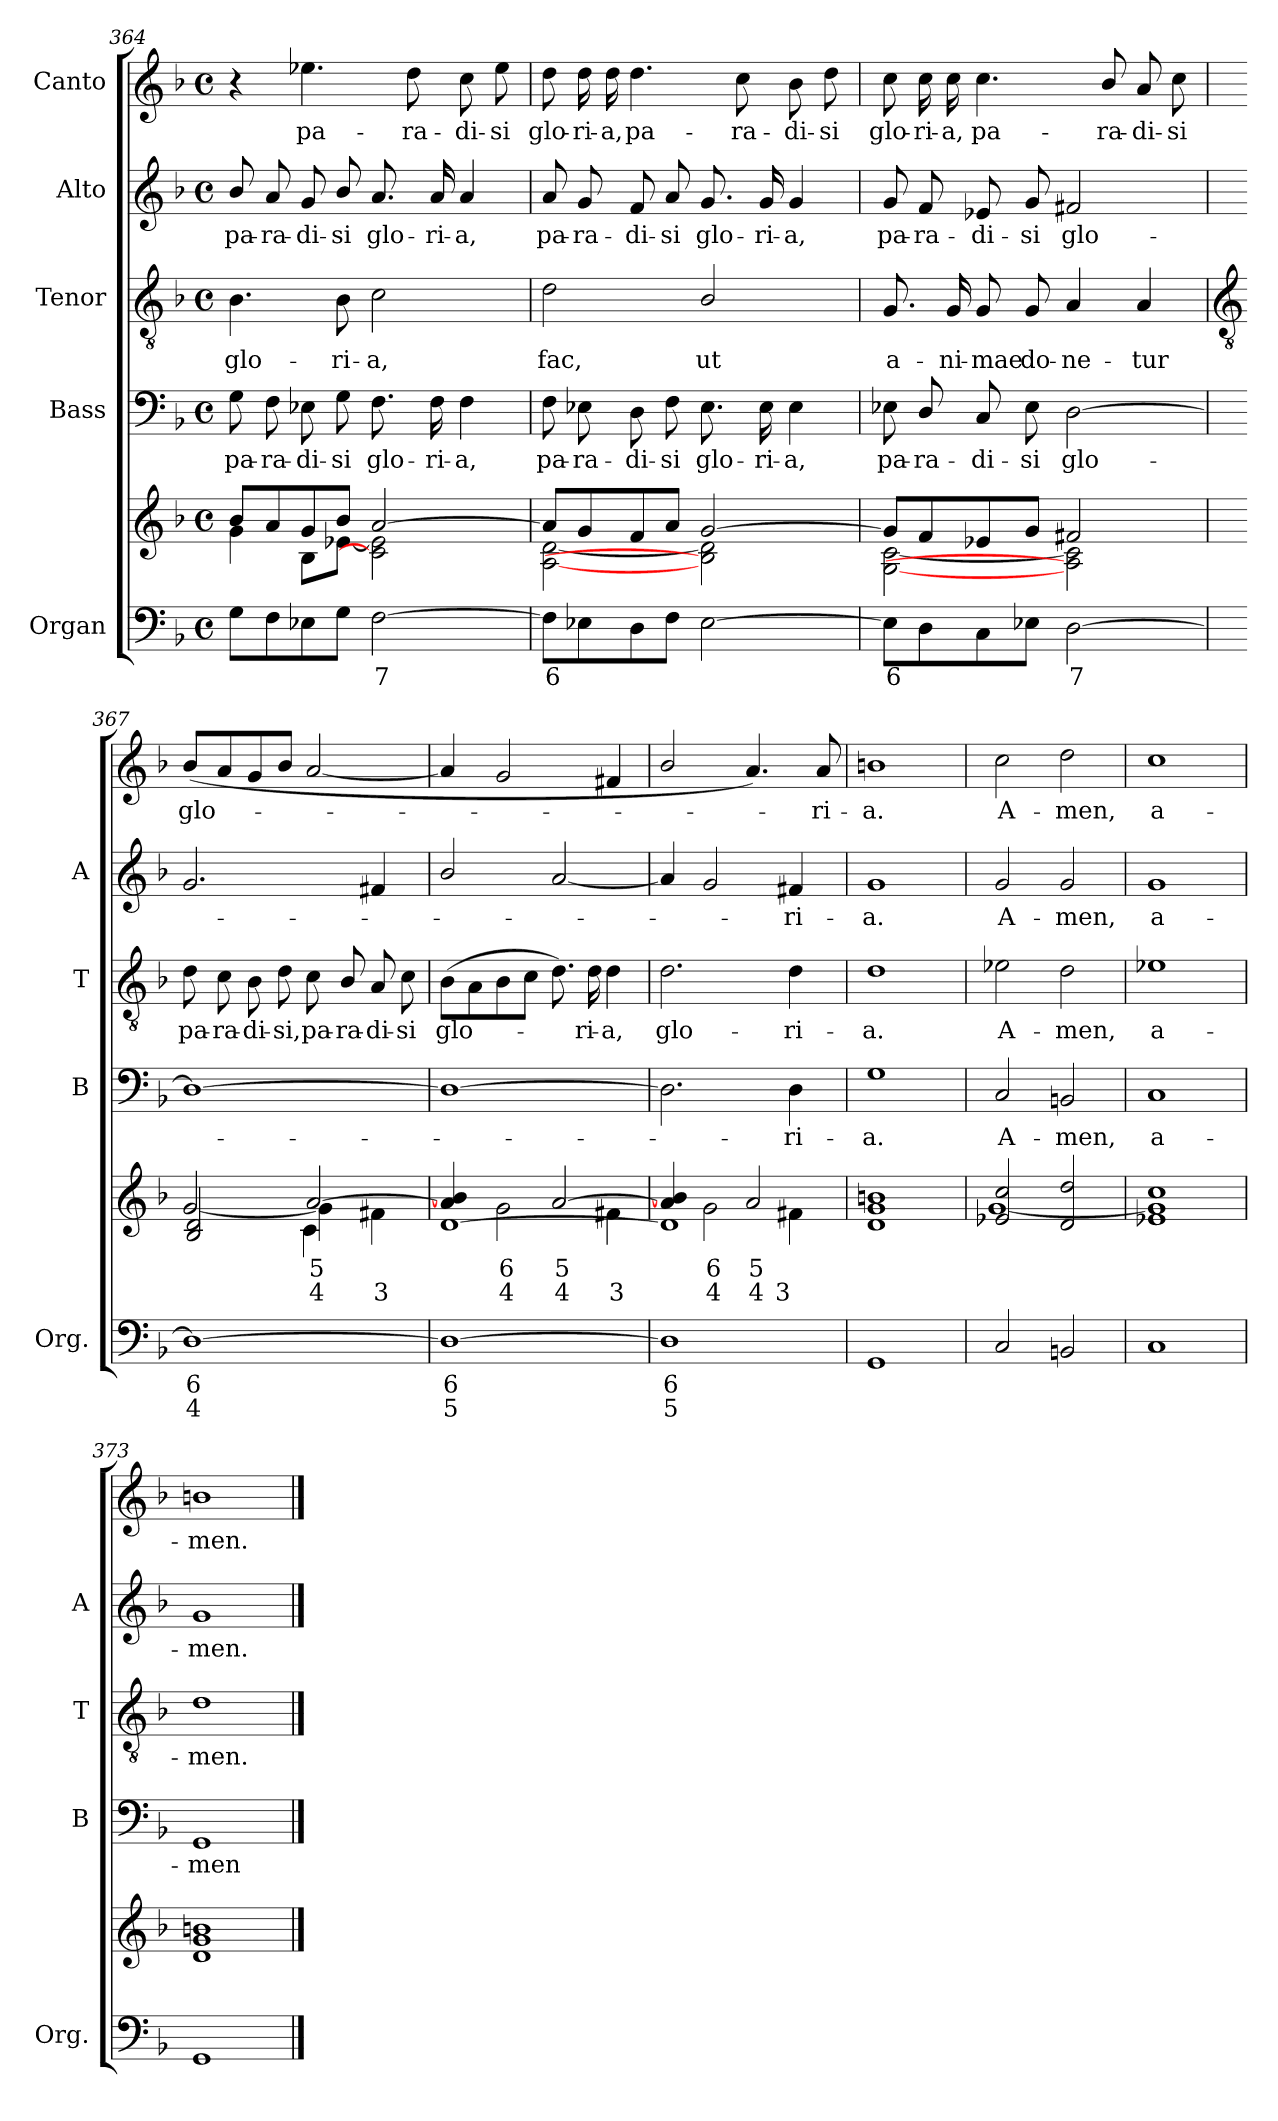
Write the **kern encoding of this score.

**kern	**text	**text	**kern	**text	**text	**kern	**text	**kern	**text	**kern	**text	**kern	**text
*part5	*part5	*part5	*part5	*part5	*part5	*part4	*part4	*part3	*part3	*part2	*part2	*part1	*part1
*staff6	*staff6	*staff6	*staff5	*staff5	*staff5	*staff4	*staff4	*staff3	*staff3	*staff2	*staff2	*staff1	*staff1
*I"Organ	*	*	*	*	*	*I"Bass	*	*I"Tenor	*	*I"Alto	*	*I"Canto	*
*I'Org.	*	*	*	*	*	*I'B	*	*I'T	*	*I'A	*	*	*
*clefF4	*	*	*clefG2	*	*	*clefF4	*	*clefGv2	*	*clefG2	*	*clefG2	*
*k[b-]	*	*	*k[b-]	*	*	*k[b-]	*	*k[b-]	*	*k[b-]	*	*k[b-]	*
*F:	*	*	*F:	*	*	*F:	*	*F:	*	*F:	*	*F:	*
*M4/4	*	*	*M4/4	*	*	*M4/4	*	*M4/4	*	*M4/4	*	*M4/4	*
*met(c)	*	*	*met(c)	*	*	*met(c)	*	*met(c)	*	*met(c)	*	*met(c)	*
=364	=364	=364	=364	=364	=364	=364	=364	=364	=364	=364	=364	=364	=364
*	*	*	*^	*	*	*	*	*	*	*	*	*	*
*	*	*	*	*^	*	*	*	*	*	*	*	*	*	*
!	!	!	!	!	!	!	!	!	!LO:LY:b	!	!LO:LY:b	!	!LO:LY:b	!	!
8GL	.	.	8b-/L	4g\	1ryy	.	.	8G	pa-	4.B-	glo-	8b-/	pa-	4r	.
!	!	!	!	!	!	!	!	!	!LO:LY:b	!	!	!	!LO:LY:b	!	!
8F	.	.	8a/	.	.	.	.	8F	-ra-	.	.	8a	-ra-	.	.
!	!	!	!	!	!	!	!	!	!LO:LY:b	!	!	!	!LO:LY:b	!	!LO:LY:b
8E-X	.	.	8g/	8B-\L	.	.	.	8E-X	-di-	.	.	8g	-di-	4.ee-X	pa-
!	!	!	!	!	!	!	!	!	!LO:LY:b	!	!LO:LY:b	!	!LO:LY:b	!	!
8GJ	.	.	8b-/J	[8e-X\J	.	.	.	8G	-si	8B-	-ri-	8b-/	-si	.	.
!	!LO:LY:b	!	!	!	!	!	!	!	!LO:LY:b	!	!LO:LY:b	!	!LO:LY:b	!	!
[2F	7	.	[2a/	2c\] 2e-\]	.	.	.	8.F	glo-	2c	-a,	8.a	glo-	.	.
!	!	!	!	!	!	!	!	!	!	!	!	!	!	!	!LO:LY:b
.	.	.	.	.	.	.	.	.	.	.	.	.	.	8dd	-ra-
!	!	!	!	!	!	!	!	!	!LO:LY:b	!	!	!	!LO:LY:b	!	!
.	.	.	.	.	.	.	.	16F	-ri-	.	.	16a	-ri-	.	.
!	!	!	!	!	!	!	!	!	!LO:LY:b	!	!	!	!LO:LY:b	!	!LO:LY:b
.	.	.	.	.	.	.	.	4F	-a,	.	.	4a	-a,	8cc	-di-
!	!	!	!	!	!	!	!	!	!	!	!	!	!	!	!LO:LY:b
.	.	.	.	.	.	.	.	.	.	.	.	.	.	8ee-	-si
=365	=365	=365	=365	=365	=365	=365	=365	=365	=365	=365	=365	=365	=365	=365	=365
!	!LO:LY:b	!	!	!	!	!	!	!	!LO:LY:b	!	!LO:LY:b	!	!LO:LY:b	!	!LO:LY:b
8FL]	6	.	8a/L]	[2A\ [2d\	1ryy	.	.	8F	pa-	2d	fac,	8a	pa-	8dd	glo-
!	!	!	!	!	!	!	!	!	!LO:LY:b	!	!	!	!LO:LY:b	!	!LO:LY:b
8E-X	.	.	8g/	.	.	.	.	8E-X	-ra-	.	.	8g	-ra-	16dd	-ri-
!	!	!	!	!	!	!	!	!	!	!	!	!	!	!	!LO:LY:b
.	.	.	.	.	.	.	.	.	.	.	.	.	.	16dd	-a,
!	!	!	!	!	!	!	!	!	!LO:LY:b	!	!	!	!LO:LY:b	!	!LO:LY:b
8D	.	.	8f/	.	.	.	.	8D	-di-	.	.	8f	-di-	4.dd	pa-
!	!	!	!	!	!	!	!	!	!LO:LY:b	!	!	!	!LO:LY:b	!	!
8FJ	.	.	8a/J	.	.	.	.	8F	-si	.	.	8a	-si	.	.
!	!	!	!	!	!	!	!	!	!LO:LY:b	!	!LO:LY:b	!	!LO:LY:b	!	!
[2E-	.	.	[2g/	2B-\] 2d\]	.	.	.	8.E-	glo-	2B-/	ut	8.g	glo-	.	.
!	!	!	!	!	!	!	!	!	!	!	!	!	!	!	!LO:LY:b
.	.	.	.	.	.	.	.	.	.	.	.	.	.	8cc	-ra-
!	!	!	!	!	!	!	!	!	!LO:LY:b	!	!	!	!LO:LY:b	!	!
.	.	.	.	.	.	.	.	16E-	-ri-	.	.	16g	-ri-	.	.
!	!	!	!	!	!	!	!	!	!LO:LY:b	!	!	!	!LO:LY:b	!	!LO:LY:b
.	.	.	.	.	.	.	.	4E-	-a,	.	.	4g	-a,	8b-	-di-
!	!	!	!	!	!	!	!	!	!	!	!	!	!	!	!LO:LY:b
.	.	.	.	.	.	.	.	.	.	.	.	.	.	8dd	-si
=366	=366	=366	=366	=366	=366	=366	=366	=366	=366	=366	=366	=366	=366	=366	=366
!	!LO:LY:b	!	!	!	!	!	!	!	!LO:LY:b	!	!LO:LY:b	!	!LO:LY:b	!	!LO:LY:b
8E-L]	6	.	8g/L]	[2G\ [2c\	1ryy	.	.	8E-X	pa-	8.G	a-	8g	pa-	8cc	glo-
!	!	!	!	!	!	!	!	!	!LO:LY:b	!	!	!	!LO:LY:b	!	!LO:LY:b
8D	.	.	8f/	.	.	.	.	8D/	-ra-	.	.	8f	-ra-	16cc	-ri-
!	!	!	!	!	!	!	!	!	!	!	!LO:LY:b	!	!	!	!LO:LY:b
.	.	.	.	.	.	.	.	.	.	16G	-ni-	.	.	16cc	-a,
!	!	!	!	!	!	!	!	!	!LO:LY:b	!	!LO:LY:b	!	!LO:LY:b	!	!LO:LY:b
8C	.	.	8e-X/	.	.	.	.	8C	-di-	8G	-mae	8e-X	-di-	4.cc	pa-
!	!	!	!	!	!	!	!	!	!LO:LY:b	!	!LO:LY:b	!	!LO:LY:b	!	!
8E-J	.	.	8g/J	.	.	.	.	8E-	-si	8G	do-	8g	-si	.	.
!	!LO:LY:b	!	!	!	!	!	!	!	!LO:LY:b	!	!LO:LY:b	!	!LO:LY:b	!	!
[2D	7	.	2f#X/	2A\] 2c\]	.	.	.	[2D	glo-	4A	-ne-	2f#X	glo-	.	.
!	!	!	!	!	!	!	!	!	!	!	!	!	!	!	!LO:LY:b
.	.	.	.	.	.	.	.	.	.	.	.	.	.	8b-/	-ra-
!	!	!	!	!	!	!	!	!	!	!	!LO:LY:b	!	!	!	!LO:LY:b
.	.	.	.	.	.	.	.	.	.	4A	-tur	.	.	8a	-di-
!	!	!	!	!	!	!	!	!	!	!	!	!	!	!	!LO:LY:b
.	.	.	.	.	.	.	.	.	.	.	.	.	.	8cc	-si
!!LO:LB:g=z
=367	=367	=367	=367	=367	=367	=367	=367	=367	=367	=367	=367	=367	=367	=367	=367
*	*	*	*	*	*	*	*	*	*	*clefGv2	*	*	*	*	*
!	!LO:LY:b	!LO:LY:b	!	!	!	!	!	!	!	!	!LO:LY:b	!	!	!	!LO:LY:b
1D_	6	4	2ryy	[2g/	2B-/ 2d/	.	.	1D_	.	8d	pa-	2.g	.	(<8b-L	glo-
!	!	!	!	!	!	!	!	!	!	!	!LO:LY:b	!	!	!	!
.	.	.	.	.	.	.	.	.	.	8c	-ra-	.	.	8a	.
!	!	!	!	!	!	!	!	!	!	!	!LO:LY:b	!	!	!	!
.	.	.	.	.	.	.	.	.	.	8B-	-di-	.	.	8g	.
!	!	!	!	!	!	!	!	!	!	!	!LO:LY:b	!	!	!	!
.	.	.	.	.	.	.	.	.	.	8d	-si,	.	.	8b-J	.
!	!	!	!	!	!	!LO:LY:b	!LO:LY:b	!	!	!	!LO:LY:b	!	!	!	!
.	.	.	[2a/	4g\]	4c\	5	4	.	.	8c	pa-	.	.	[2a	.
!	!	!	!	!	!	!	!	!	!	!	!LO:LY:b	!	!	!	!
.	.	.	.	.	.	.	.	.	.	8B-/	-ra-	.	.	.	.
!	!	!	!	!	!	!	!LO:LY:b	!	!	!	!LO:LY:b	!	!	!	!
.	.	.	.	4f#X\	4ryy	.	3	.	.	8A	-di-	4f#X	.	.	.
!	!	!	!	!	!	!	!	!	!	!	!LO:LY:b	!	!	!	!
.	.	.	.	.	.	.	.	.	.	8c	-si	.	.	.	.
=368	=368	=368	=368	=368	=368	=368	=368	=368	=368	=368	=368	=368	=368	=368	=368
!	!LO:LY:b	!LO:LY:b	!	!	!	!	!	!	!	!	!LO:LY:b	!	!	!	!
1D_	6	5	4a/] 4b-/]	4ryy	[1d	.	.	1D_	.	(>8B-L	glo-	2b-/	.	4a]	.
.	.	.	.	.	.	.	.	.	.	8A	.	.	.	.	.
!	!	!	!	!	!	!LO:LY:b	!LO:LY:b	!	!	!	!	!	!	!	!
.	.	.	4ryy	2g\	.	6	4	.	.	8B-	.	.	.	2g/	.
.	.	.	.	.	.	.	.	.	.	8cJ	.	.	.	.	.
!	!	!	!	!	!	!LO:LY:b	!LO:LY:b	!	!	!	!	!	!	!	!
.	.	.	[2a/	.	.	5	4	.	.	8.d)	.	[2a	.	.	.
!	!	!	!	!	!	!	!	!	!	!	!LO:LY:b	!	!	!	!
.	.	.	.	.	.	.	.	.	.	16d	ri-	.	.	.	.
!	!	!	!	!	!	!	!LO:LY:b	!	!	!	!LO:LY:b	!	!	!	!
.	.	.	.	4f#X\	.	.	3	.	.	4d	-a,	.	.	4f#X	.
=369	=369	=369	=369	=369	=369	=369	=369	=369	=369	=369	=369	=369	=369	=369	=369
!	!LO:LY:b	!LO:LY:b	!	!	!	!	!	!	!	!	!LO:LY:b	!	!	!	!
1D]	6	5	4a/] 4b-/]	4ryy	1d]	.	.	2.D]	.	2.d	glo-	4a]	.	2b-/	.
!	!	!	!	!	!	!LO:LY:b	!LO:LY:b	!	!	!	!	!	!	!	!
.	.	.	4ryy	2g\	.	6	4	.	.	.	.	2g	.	.	.
!	!	!	!	!	!	!LO:LY:b	!LO:LY:b	!	!	!	!	!	!	!	!
.	.	.	2a/	.	.	5	4	.	.	.	.	.	.	4.a)	.
!	!	!	!	!	!	!	!LO:LY:b	!	!LO:LY:b	!	!LO:LY:b	!	!LO:LY:b	!	!
.	.	.	.	4f#X\	.	.	3	4D	ri-	4d	-ri-	4f#X	ri-	.	.
!	!	!	!	!	!	!	!	!	!	!	!	!	!	!	!LO:LY:b
.	.	.	.	.	.	.	.	.	.	.	.	.	.	8a	ri-
=370	=370	=370	=370	=370	=370	=370	=370	=370	=370	=370	=370	=370	=370	=370	=370
!	!	!	!	!	!	!	!	!	!LO:LY:b	!	!LO:LY:b	!	!LO:LY:b	!	!LO:LY:b
1GG	.	.	1d/ 1g/ 1bn/	1ryy	1ryy	.	.	1G	-a.	1d	-a.	1g	-a.	1bn	-a.
=371	=371	=371	=371	=371	=371	=371	=371	=371	=371	=371	=371	=371	=371	=371	=371
!	!	!	!	!	!	!	!	!	!LO:LY:b	!	!LO:LY:b	!	!LO:LY:b	!	!LO:LY:b
2C	.	.	2e-X/ 2cc/	[1g\	1ryy	.	.	2C	A-	2e-X	A-	2g	A-	2cc	A-
!	!	!	!	!	!	!	!	!	!LO:LY:b	!	!LO:LY:b	!	!LO:LY:b	!	!LO:LY:b
2BBn	.	.	2d/ 2dd/	.	.	.	.	2BBn	-men,	2d	-men,	2g	-men,	2dd	-men,
=372	=372	=372	=372	=372	=372	=372	=372	=372	=372	=372	=372	=372	=372	=372	=372
!	!	!	!	!	!	!	!	!	!LO:LY:b	!	!LO:LY:b	!	!LO:LY:b	!	!LO:LY:b
1C	.	.	1e-X/ 1cc/	1g\]	1ryy	.	.	1C	a-	1e-X	a-	1g	a-	1cc	a-
=373	=373	=373	=373	=373	=373	=373	=373	=373	=373	=373	=373	=373	=373	=373	=373
!	!	!	!	!	!	!	!	!	!LO:LY:b	!	!LO:LY:b	!	!LO:LY:b	!	!LO:LY:b
1GG	.	.	1d/ 1g/ 1bn/	1ryy	1ryy	.	.	1GG	-men	1d	-men.	1g	-men.	1bn	-men.
*	*	*	*v	*v	*v	*	*	*	*	*	*	*	*	*	*
==	==	==	==	==	==	==	==	==	==	==	==	==	==
*-	*-	*-	*-	*-	*-	*-	*-	*-	*-	*-	*-	*-	*-
